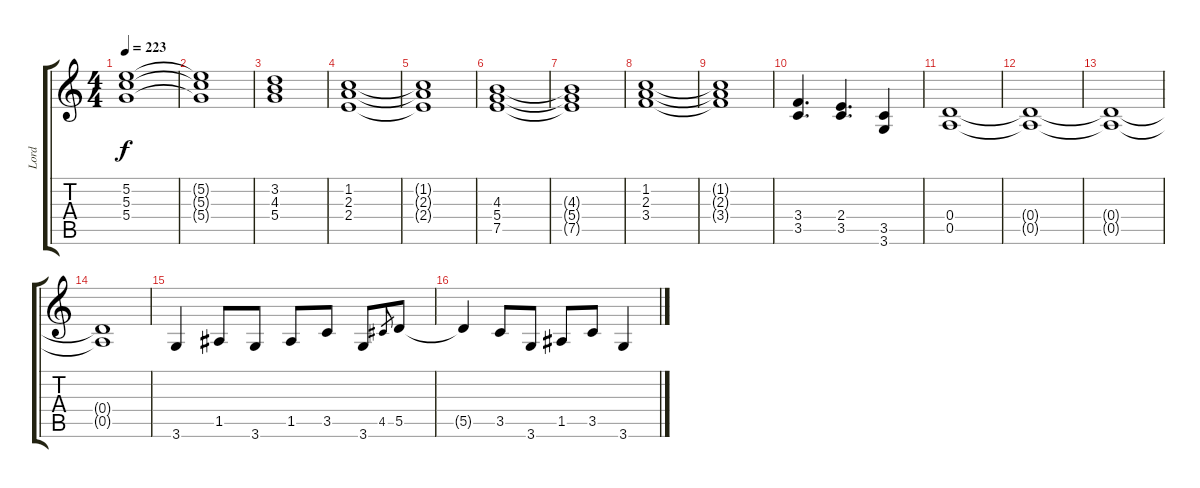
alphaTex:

\track ("Lord" "Lord") {instrument rockorgan}
\staff {score tabs}
\tuning (E5 B4 G4 D4 A3 E3) {hide}
\ts (4 4)
\tempo 223
\clef g2
\ks c
(5.2{t} 5.3{t} 5.4{t}).1{dy f} |
(5.2{t} 5.3{t} 5.4{t}).1 |
(3.2 4.3 5.4).1 |
(1.2 2.3 2.4).1 |
(1.2{t} 2.3{t} 2.4{t}).1 |
(4.3 5.4 7.5).1 |
(4.3{t} 5.4{t} 7.5{t}).1 |
(1.2 2.3 3.4).1 |
(1.2{t} 2.3{t} 3.4{t}).1 |
(3.4 3.5).4{d} (2.4 3.5).4{d} (3.5 3.6).4 |
(0.4 0.5).1 |
(0.4{t} 0.5{t}).1 |
(0.4{t} 0.5{t}).1 |
(0.4{t} 0.5{t}).1 |
3.6.4 1.5.8 3.6.8 1.5.8 3.5.8 3.6.8 4.5.8{gr} 5.5.8 |
5.5{t}.4 3.5.8 3.6.8 1.5.8 3.5.8 3.6.4
